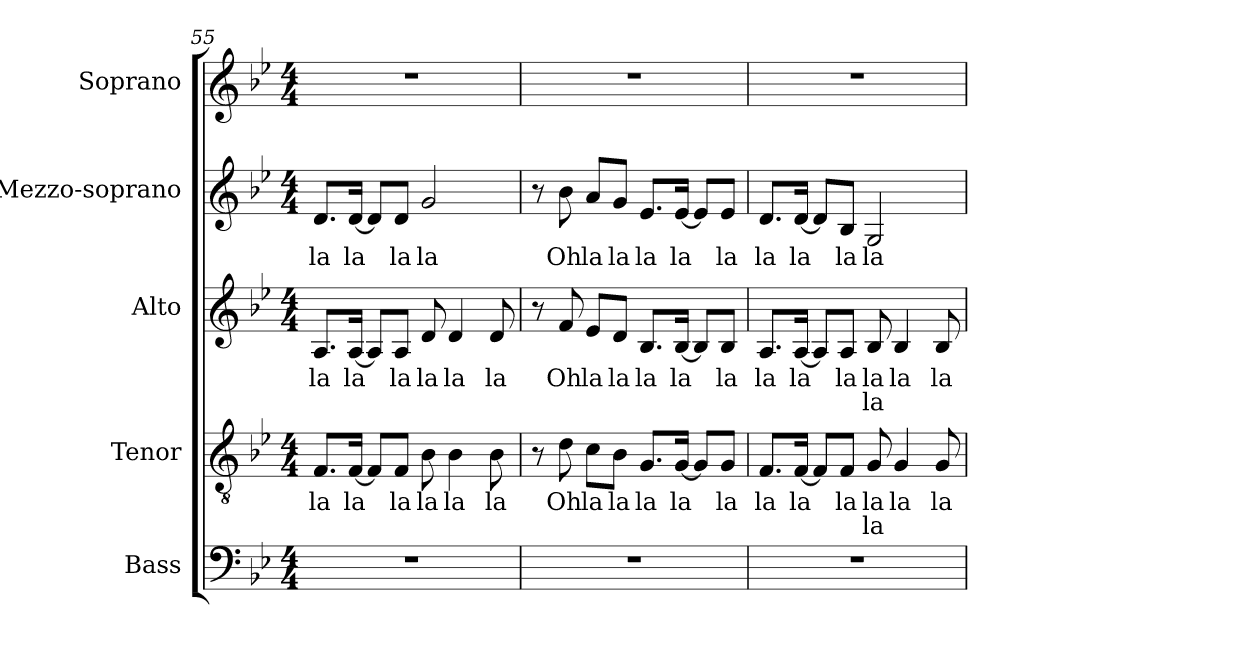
**kern	**kern	**text	**text	**kern	**text	**text	**kern	**text	**kern
*part5	*part4	*part4	*part4	*part3	*part3	*part3	*part2	*part2	*part1
*staff5	*staff4	*staff4	*staff4	*staff3	*staff3	*staff3	*staff2	*staff2	*staff1
*I"Bass	*I"Tenor	*	*	*I"Alto	*	*	*I"Mezzo-soprano	*	*I"Soprano
*I'B.	*I'T.	*	*	*I'A.	*	*	*I'M-S.	*	*I'S.
*clefF4	*clefGv2	*	*	*clefG2	*	*	*clefG2	*	*clefG2
*	*ITrd7c12	*	*	*	*	*	*	*	*
*k[b-e-]	*k[b-e-]	*	*	*k[b-e-]	*	*	*k[b-e-]	*	*k[b-e-]
*g:	*g:	*	*	*g:	*	*	*g:	*	*g:
*M4/4	*M4/4	*	*	*M4/4	*	*	*M4/4	*	*M4/4
=55	=55	=55	=55	=55	=55	=55	=55	=55	=55
!	!	!LO:LY:b:color=#000000	!	!	!	!	!	!	!
!	!	!	!	!	!LO:LY:b:color=#000000	!	!	!	!
!	!	!	!	!	!	!	!	!LO:LY:b:color=#000000	!
1r	8.FFi/L	la	.	8.Ai/L	la	.	8.di/L	la	1r
!	!	!LO:LY:b:color=#000000	!	!	!	!	!	!	!
!	!	!	!	!	!LO:LY:b:color=#000000	!	!	!	!
!	!	!	!	!	!	!	!	!LO:LY:b:color=#000000	!
.	[16FFi/Jk	la	.	[16Ai/Jk	la	.	[16di/Jk	la	.
.	8FFi/L]	.	.	8Ai/L]	.	.	8di/L]	.	.
!	!	!LO:LY:b:color=#000000	!	!	!	!	!	!	!
!	!	!	!	!	!LO:LY:b:color=#000000	!	!	!	!
!	!	!	!	!	!	!	!	!LO:LY:b:color=#000000	!
.	8FFi/J	la	.	8Ai/J	la	.	8di/J	la	.
!	!	!LO:LY:b:color=#000000	!	!	!	!	!	!	!
!	!	!	!	!	!LO:LY:b:color=#000000	!	!	!	!
!	!	!	!	!	!	!	!	!LO:LY:b:color=#000000	!
.	8BB-i\	la	.	8di/	la	.	2gi/	la	.
!	!	!LO:LY:b:color=#000000	!	!	!	!	!	!	!
!	!	!	!	!	!LO:LY:b:color=#000000	!	!	!	!
.	4BB-i\	la	.	4di/	la	.	.	.	.
!	!	!LO:LY:b:color=#000000	!	!	!	!	!	!	!
!	!	!	!	!	!LO:LY:b:color=#000000	!	!	!	!
.	8BB-i\	la	.	8di/	la	.	.	.	.
=56	=56	=56	=56	=56	=56	=56	=56	=56	=56
1r	8r	.	.	8r	.	.	8r	.	1r
!	!	!LO:LY:b:color=#000000	!	!	!	!	!	!	!
!	!	!	!	!	!LO:LY:b:color=#000000	!	!	!	!
!	!	!	!	!	!	!	!	!LO:LY:b:color=#000000	!
.	8Di\	Oh	.	8fi/	Oh	.	8b-i\	Oh	.
!	!	!LO:LY:b:color=#000000	!	!	!	!	!	!	!
!	!	!	!	!	!LO:LY:b:color=#000000	!	!	!	!
!	!	!	!	!	!	!	!	!LO:LY:b:color=#000000	!
.	8Ci\L	la	.	8e-i/L	la	.	8ai/L	la	.
!	!	!LO:LY:b:color=#000000	!	!	!	!	!	!	!
!	!	!	!	!	!LO:LY:b:color=#000000	!	!	!	!
!	!	!	!	!	!	!	!	!LO:LY:b:color=#000000	!
.	8BB-i\J	la	.	8di/J	la	.	8gi/J	la	.
!	!	!LO:LY:b:color=#000000	!	!	!	!	!	!	!
!	!	!	!	!	!LO:LY:b:color=#000000	!	!	!	!
!	!	!	!	!	!	!	!	!LO:LY:b:color=#000000	!
.	8.GGi/L	la	.	8.B-i/L	la	.	8.e-i/L	la	.
!	!	!LO:LY:b:color=#000000	!	!	!	!	!	!	!
!	!	!	!	!	!LO:LY:b:color=#000000	!	!	!	!
!	!	!	!	!	!	!	!	!LO:LY:b:color=#000000	!
.	[16GGi/Jk	la	.	[16B-i/Jk	la	.	[16e-i/Jk	la	.
.	8GGi/L]	.	.	8B-i/L]	.	.	8e-i/L]	.	.
!	!	!LO:LY:b:color=#000000	!	!	!	!	!	!	!
!	!	!	!	!	!LO:LY:b:color=#000000	!	!	!	!
!	!	!	!	!	!	!	!	!LO:LY:b:color=#000000	!
.	8GGi/J	la	.	8B-i/J	la	.	8e-i/J	la	.
=57	=57	=57	=57	=57	=57	=57	=57	=57	=57
!	!	!LO:LY:b:color=#000000	!	!	!	!	!	!	!
!	!	!	!	!	!LO:LY:b:color=#000000	!	!	!	!
!	!	!	!	!	!	!	!	!LO:LY:b:color=#000000	!
1r	8.FFi/L	la	.	8.Ai/L	la	.	8.di/L	la	1r
!	!	!LO:LY:b:color=#000000	!	!	!	!	!	!	!
!	!	!	!	!	!LO:LY:b:color=#000000	!	!	!	!
!	!	!	!	!	!	!	!	!LO:LY:b:color=#000000	!
.	[16FFi/Jk	la	.	[16Ai/Jk	la	.	[16di/Jk	la	.
.	8FFi/L]	.	.	8Ai/L]	.	.	8di/L]	.	.
!	!	!LO:LY:b:color=#000000	!	!	!	!	!	!	!
!	!	!	!	!	!LO:LY:b:color=#000000	!	!	!	!
!	!	!	!	!	!	!	!	!LO:LY:b:color=#000000	!
.	8FFi/J	la	.	8Ai/J	la	.	8B-i/J	la	.
!	!	!LO:LY:b:color=#000000	!LO:LY:b:color=#000000	!	!	!	!	!	!
!	!	!	!	!	!LO:LY:b:color=#000000	!LO:LY:b:color=#000000	!	!	!
!	!	!	!	!	!	!	!	!LO:LY:b:color=#000000	!
.	8GGi/	la	la	8B-i/	la	la	2Gi/	la	.
!	!	!LO:LY:b:color=#000000	!	!	!	!	!	!	!
!	!	!	!	!	!LO:LY:b:color=#000000	!	!	!	!
.	4GGi/	la	.	4B-i/	la	.	.	.	.
!	!	!LO:LY:b:color=#000000	!	!	!	!	!	!	!
!	!	!	!	!	!LO:LY:b:color=#000000	!	!	!	!
.	8GGi/	la	.	8B-i/	la	.	.	.	.
=	=	=	=	=	=	=	=	=	=
*-	*-	*-	*-	*-	*-	*-	*-	*-	*-
